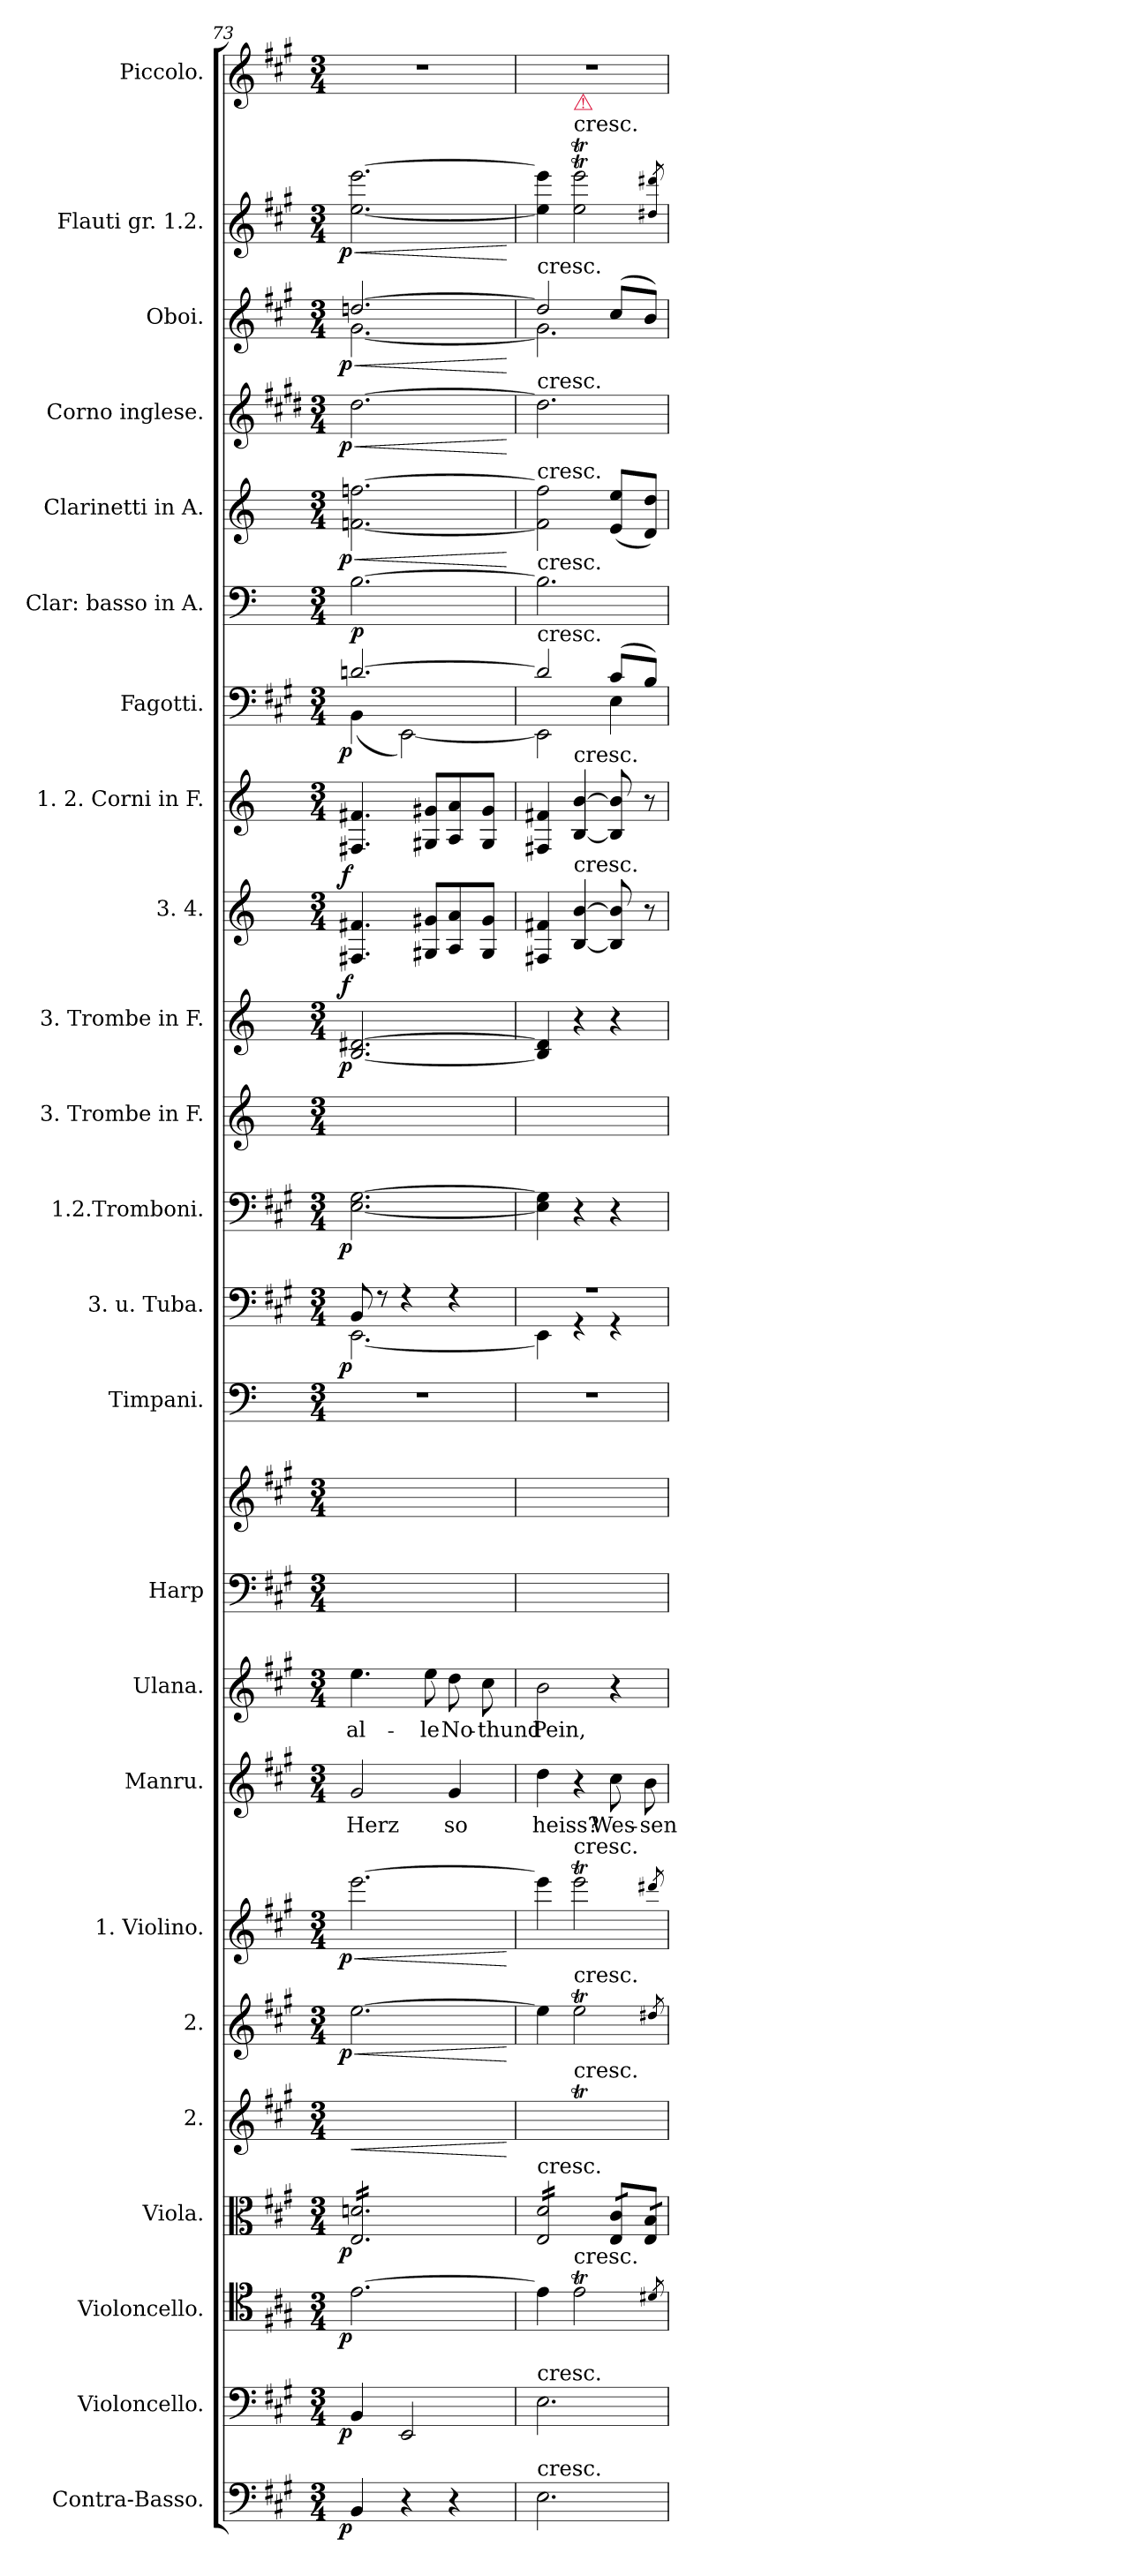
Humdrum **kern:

**kern	**dynam	**kern	**dynam	**kern	**dynam	**kern	**dynam	**kern	**dynam	**kern	**dynam	**kern	**dynam	**kern	**text	**kern	**text	**kern	**kern	**kern	**kern	**dynam	**kern	**dynam	**kern	**kern	**dynam	**kern	**dynam	**kern	**dynam	**kern	**dynam	**kern	**dynam	**kern	**dynam	**kern	**dynam	**kern	**dynam	**kern	**dynam	**kern
*part24	*part24	*part23	*part23	*part22	*part22	*part21	*part21	*part20	*part20	*part19	*part19	*part18	*part18	*part17	*part17	*part16	*part16	*part15	*part15	*part14	*part13	*part13	*part12	*part12	*part11	*part10	*part10	*part9	*part9	*part8	*part8	*part7	*part7	*part6	*part6	*part5	*part5	*part4	*part4	*part3	*part3	*part2	*part2	*part1
*staff25	*staff25	*staff24	*staff24	*staff23	*staff23	*staff22	*staff22	*staff21	*staff21	*staff20	*staff20	*staff19	*staff19	*staff18	*staff18	*staff17	*staff17	*staff16	*staff15	*staff14	*staff13	*staff13	*staff12	*staff12	*staff11	*staff10	*staff10	*staff9	*staff9	*staff8	*staff8	*staff7	*staff7	*staff6	*staff6	*staff5	*staff5	*staff4	*staff4	*staff3	*staff3	*staff2	*staff2	*staff1
*I"Contra-Basso.	*	*I"Violoncello.	*	*I"Violoncello.	*	*I"Viola.	*	*I"2.	*	*I"2.	*	*I"1. Violino.	*	*I"Manru.	*	*I"Ulana.	*	*I"Harp	*	*I"Timpani.	*I"3. u. Tuba.	*	*I"1.2.Tromboni.	*	*I"3. Trombe in F.	*I"3. Trombe in F.	*	*I"3. 4.	*	*I"1. 2. Corni in F.	*	*I"Fagotti.	*	*I"Clar: basso in A.	*	*I"Clarinetti in A.	*	*I"Corno inglese.	*	*I"Oboi.	*	*I"Flauti gr. 1.2.	*	*I"Piccolo.
*I'C.-B.	*	*	*	*	*	*I'Vl.	*	*	*	*	*	*I'1. Viol.	*	*	*	*	*	*	*	*I'Timp.	*I'3. u. Tub.	*	*I'1.2. Tromb.	*	*	*I'Trombe.	*	*	*	*I'1. 2. Corni.	*	*I'Fag.	*	*I'basso.	*	*I'1.2. Clar. A.	*	*I'Cor.ingl.	*	*I'Ob.	*	*I'Fl.	*	*
*clefF4	*	*clefF4	*	*clefC4	*	*clefC3	*	*clefG2	*	*clefG2	*	*clefG2	*	*clefG2	*	*clefG2	*	*clefF4	*clefG2	*clefF4	*clefF4	*	*clefF4	*	*clefG2	*clefG2	*	*clefG2	*	*clefG2	*	*clefF4	*	*clefF4	*	*clefG2	*	*clefG2	*	*clefG2	*	*clefG2	*	*clefG2
*	*	*	*	*	*	*	*	*	*	*	*	*	*	*ITrd8c12	*	*	*	*	*	*	*	*	*	*	*ITrd-3c-5	*ITrd-3c-5	*	*ITrd4c7	*	*ITrd4c7	*	*	*	*ITrd2c3	*	*ITrd2c3	*	*ITrd4c7	*	*	*	*	*	*
*k[f#c#g#]	*	*k[f#c#g#]	*	*k[f#c#g#]	*	*k[f#c#g#]	*	*k[f#c#g#]	*	*k[f#c#g#]	*	*k[f#c#g#]	*	*k[f#c#g#]	*	*k[f#c#g#]	*	*k[f#c#g#]	*k[f#c#g#]	*k[]	*k[f#c#g#]	*	*k[f#c#g#]	*	*k[b-]	*k[b-]	*	*k[b-]	*	*k[b-]	*	*k[f#c#g#]	*	*k[f#c#g#]	*	*k[f#c#g#]	*	*k[f#c#g#]	*	*k[f#c#g#]	*	*k[f#c#g#]	*	*k[f#c#g#]
*M3/4	*	*M3/4	*	*M3/4	*	*M3/4	*	*M3/4	*	*M3/4	*	*M3/4	*	*M3/4	*	*M3/4	*	*M3/4	*M3/4	*M3/4	*M3/4	*	*M3/4	*	*M3/4	*M3/4	*	*M3/4	*	*M3/4	*	*M3/4	*	*M3/4	*	*M3/4	*	*M3/4	*	*M3/4	*	*M3/4	*	*M3/4
=73	=73	=73	=73	=73	=73	=73	=73	=73	=73	=73	=73	=73	=73	=73	=73	=73	=73	=73	=73	=73	=73	=73	=73	=73	=73	=73	=73	=73	=73	=73	=73	=73	=73	=73	=73	=73	=73	=73	=73	=73	=73	=73	=73	=73
!	!LO:DY:b:rj	!	!LO:DY:b:rj	!	!LO:DY:b:rj	!	!LO:DY:b:rj	!	!LO:HP:b	!	!LO:HP:b	!	!LO:HP:b	!	!	!	!	!	!	!	!	!	!	!	!	!	!	!	!	!	!	!	!	!	!	!	!LO:HP:b	!	!LO:HP:b	!	!LO:HP:b	!	!LO:HP:b	!
*	*	*	*	*	*	*	*	*	*	*	*	*	*	*	*	*	*	*	*	*	*^	*	*	*	*	*	*	*	*	*	*	*^	*	*	*	*	*	*	*	*^	*	*	*	*
!	!	!	!	!	!	!	!	!	!	!	!LO:DY:n=1:b:rj	!	!LO:DY:n=1:b:rj	!	!	!	!	!	!	!	!	!	!LO:DY:b:rj	!	!LO:DY:b:rj	!	!	!LO:DY:b:rj	!	!LO:DY:b:rj	!	!LO:DY:b:rj	!	!	!LO:DY:b:rj	!	!	!	!LO:DY:n=1:b:rj	!	!LO:DY:n=1:b:rj	!	!	!LO:DY:n=1:b:rj	!	!LO:DY:n=1:b:rj	!
*	*	*	*	*	*	*tremolo	*	*	*	*	*	*	*	*	*	*	*	*	*	*	*	*	*	*	*	*	*	*	*	*	*	*	*	*	*	*	*	*	*	*	*	*	*	*	*	*	*
4BB/	p	4BB/	p	[2.e\	p	16E/ 16dn/LL	p	[2.ee\yy	<	[2.ee\	< p	[2.eee\	< p	2G#/	Herz	4.ee\	al-	2.ryy	2.ryy	2.r	8BB/	[2.EE\	p	[2.E\ [2.G#\	p	2.ryy	[2.e/ [2.g#X/	p	4.BBn/ 4.Bn/	f	4.BBn/ 4.Bn/	f	[2.dn/	(4BB\	p	[2.G#\	p	[2.dn\ [2.ddn\	< p	[2.g#\	< p	[2.ddn/	[2.g#\	< p	[2.ee\ [2.eee\	< p	2.r
.	.	.	.	.	.	16E/ 16dn/	.	.	.	.	.	.	.	.	.	.	.	.	.	.	.	.	.	.	.	.	.	.	.	.	.	.	.	.	.	.	.	.	.	.	.	.	.	.	.	.	.
.	.	.	.	.	.	16E/ 16dn/	.	.	.	.	.	.	.	.	.	.	.	.	.	.	8r	.	.	.	.	.	.	.	.	.	.	.	.	.	.	.	.	.	.	.	.	.	.	.	.	.	.
.	.	.	.	.	.	16E/ 16dn/	.	.	.	.	.	.	.	.	.	.	.	.	.	.	.	.	.	.	.	.	.	.	.	.	.	.	.	.	.	.	.	.	.	.	.	.	.	.	.	.	.
4r	.	2EE/	.	.	.	16E/ 16dn/	.	.	.	.	.	.	.	.	.	.	.	.	.	.	4r	.	.	.	.	.	.	.	.	.	.	.	.	[2EE\)	.	.	.	.	.	.	.	.	.	.	.	.	.
.	.	.	.	.	.	16E/ 16dn/	.	.	.	.	.	.	.	.	.	.	.	.	.	.	.	.	.	.	.	.	.	.	.	.	.	.	.	.	.	.	.	.	.	.	.	.	.	.	.	.	.
.	.	.	.	.	.	16E/ 16dn/	.	.	.	.	.	.	.	.	.	8ee\	-le	.	.	.	.	.	.	.	.	.	.	.	8C#X/ 8c#X/L	.	8C#X/ 8c#X/L	.	.	.	.	.	.	.	.	.	.	.	.	.	.	.	.
.	.	.	.	.	.	16E/ 16dn/	.	.	.	.	.	.	.	.	.	.	.	.	.	.	.	.	.	.	.	.	.	.	.	.	.	.	.	.	.	.	.	.	.	.	.	.	.	.	.	.	.
4r	.	.	.	.	.	16E/ 16dn/	.	.	.	.	.	.	.	4G#/	so	8dd\	No-	.	.	.	4r	.	.	.	.	.	.	.	8D/ 8d/	.	8D/ 8d/	.	.	.	.	.	.	.	.	.	.	.	.	.	.	.	.
.	.	.	.	.	.	16E/ 16dn/	.	.	.	.	.	.	.	.	.	.	.	.	.	.	.	.	.	.	.	.	.	.	.	.	.	.	.	.	.	.	.	.	.	.	.	.	.	.	.	.	.
.	.	.	.	.	.	16E/ 16dn/	.	.	.	.	.	.	.	.	.	8cc#\	-thund	.	.	.	.	.	.	.	.	.	.	.	8C#/ 8c#/J	.	8C#/ 8c#/J	.	.	.	.	.	.	.	.	.	.	.	.	.	.	.	.
.	.	.	.	.	.	16E/ 16dn/JJ	.	.	.	.	.	.	.	.	.	.	.	.	.	.	.	.	.	.	.	.	.	.	.	.	.	.	.	.	.	.	.	.	.	.	.	.	.	.	.	.	.
*	*	*	*	*	*	*	*	*	*	*	*	*	*	*	*	*	*	*	*	*	*v	*v	*	*	*	*	*	*	*	*	*	*	*v	*v	*	*	*	*	*	*	*	*v	*v	*	*	*	*
.	.	.	.	.	.	.	.	.	[	.	[	.	[	.	.	.	.	.	.	.	.	.	.	.	.	.	.	.	.	.	.	.	.	.	.	.	[	.	[	.	[	.	[	.
=74	=74	=74	=74	=74	=74	=74	=74	=74	=74	=74	=74	=74	=74	=74	=74	=74	=74	=74	=74	=74	=74	=74	=74	=74	=74	=74	=74	=74	=74	=74	=74	=74	=74	=74	=74	=74	=74	=74	=74	=74	=74	=74	=74	=74
*	*	*	*	*	*	*	*	*	*	*	*	*	*	*	*	*	*	*	*	*	*^	*	*	*	*	*	*	*	*	*	*	*^	*	*	*	*	*	*	*	*^	*	*	*	*
!	!	!	!	!	!	!	!	!	!	!	!	!	!	!	!	!	!	!	!	!	!	!	!	!	!	!	!	!	!	!	!	!	!	!	!	!	!	!	!	!	!	!LO:TX:t=cresc.	!	!	!	!	!
!	!	!	!	!	!	!	!	!	!	!	!	!	!	!	!	!	!	!	!	!	!	!	!	!	!	!	!	!	!	!	!	!	!	!	!	!	!	!	!	!LO:TX:t=cresc.	!	!	!	!	!	!	!
!	!	!	!	!	!	!	!	!	!	!	!	!	!	!	!	!	!	!	!	!	!	!	!	!	!	!	!	!	!	!	!	!	!	!	!	!	!	!LO:TX:t=cresc.	!	!	!	!	!	!	!	!	!
!	!	!	!	!	!	!	!	!	!	!	!	!	!	!	!	!	!	!	!	!	!	!	!	!	!	!	!	!	!	!	!	!	!	!	!	!LO:TX:t=cresc.	!	!	!	!	!	!	!	!	!	!	!
!	!	!	!	!	!	!	!	!	!	!	!	!	!	!	!	!	!	!	!	!	!	!	!	!	!	!	!	!	!	!	!	!	!LO:TX:t=cresc.	!	!	!	!	!	!	!	!	!	!	!	!	!	!
!	!	!	!	!	!	!LO:TX:t=cresc.	!	!	!	!	!	!	!	!	!	!	!	!	!	!	!	!	!	!	!	!	!	!	!	!	!	!	!	!	!	!	!	!	!	!	!	!	!	!	!	!	!
!	!	!LO:TX:t=cresc.	!	!	!	!	!	!	!	!	!	!	!	!	!	!	!	!	!	!	!	!	!	!	!	!	!	!	!	!	!	!	!	!	!	!	!	!	!	!	!	!	!	!	!	!	!
!LO:TX:t=cresc.	!	!	!	!	!	!	!	!	!	!	!	!	!	!	!	!	!	!	!	!	!	!	!	!	!	!	!	!	!	!	!	!	!	!	!	!	!	!	!	!	!	!	!	!	!	!	!
2.E\	.	2.E\	.	4e\]	.	16E/ 16d/LL	.	4ee\yy]	.	4ee\]	.	4eee\]	.	4d\	heiss?	2b\	Pein,	2.ryy	2.ryy	2.r	2.rA	4EE\]	.	4E]\ 4G#]\	.	2.ryy	4e]/ 4g#]/	.	4BBn/ 4Bn/	.	4BBn/ 4Bn/	.	2d/]	2EE\]	.	2.G#\]	.	2d]\ 2dd]\	.	2.g#\]	.	2dd/]	2.g#\]	.	4ee]\ 4eee]\	.	2.r
.	.	.	.	.	.	16E/ 16d/	.	.	.	.	.	.	.	.	.	.	.	.	.	.	.	.	.	.	.	.	.	.	.	.	.	.	.	.	.	.	.	.	.	.	.	.	.	.	.	.	.
.	.	.	.	.	.	16E/ 16d/	.	.	.	.	.	.	.	.	.	.	.	.	.	.	.	.	.	.	.	.	.	.	.	.	.	.	.	.	.	.	.	.	.	.	.	.	.	.	.	.	.
.	.	.	.	.	.	16E/ 16d/	.	.	.	.	.	.	.	.	.	.	.	.	.	.	.	.	.	.	.	.	.	.	.	.	.	.	.	.	.	.	.	.	.	.	.	.	.	.	.	.	.
!	!	!	!	!	!	!	!	!	!	!	!	!	!	!	!	!	!	!	!	!	!	!	!	!	!	!	!	!	!	!	!	!	!	!	!	!	!	!	!	!	!	!	!	!	!LO:TX:t=cresc.	!	!
!	!	!	!	!	!	!	!	!	!	!	!	!	!	!	!	!	!	!	!	!	!	!	!	!	!	!	!	!	!	!	!	!	!	!	!	!	!	!	!	!	!	!	!	!	!LO:TX:a:color=crimson:t=⚠	!	!
!	!	!	!	!	!	!	!	!	!	!	!	!	!	!	!	!	!	!	!	!	!	!	!	!	!	!	!	!	!	!	!LO:TX:t=cresc.	!	!	!	!	!	!	!	!	!	!	!	!	!	!	!	!
!	!	!	!	!	!	!	!	!	!	!	!	!	!	!	!	!	!	!	!	!	!	!	!	!	!	!	!	!	!LO:TX:t=cresc.	!	!	!	!	!	!	!	!	!	!	!	!	!	!	!	!	!	!
!	!	!	!	!	!	!	!	!	!	!	!	!LO:TX:t=cresc.	!	!	!	!	!	!	!	!	!	!	!	!	!	!	!	!	!	!	!	!	!	!	!	!	!	!	!	!	!	!	!	!	!	!	!
!	!	!	!	!	!	!	!	!	!	!LO:TX:t=cresc.	!	!	!	!	!	!	!	!	!	!	!	!	!	!	!	!	!	!	!	!	!	!	!	!	!	!	!	!	!	!	!	!	!	!	!	!	!
!	!	!	!	!	!	!	!	!LO:TX:t=cresc.	!	!	!	!	!	!	!	!	!	!	!	!	!	!	!	!	!	!	!	!	!	!	!	!	!	!	!	!	!	!	!	!	!	!	!	!	!	!	!
!	!	!	!	!LO:TX:t=cresc.	!	!	!	!	!	!	!	!	!	!	!	!	!	!	!	!	!	!	!	!	!	!	!	!	!	!	!	!	!	!	!	!	!	!	!	!	!	!	!	!	!	!	!
.	.	.	.	2eT\	.	16E/ 16d/	.	2eeT\yy	.	2eeT\	.	2eeeT\	.	4r	.	.	.	.	.	.	.	4rGG	.	4r	.	.	4r	.	[4E/ [4e/	.	[4E/ [4e/	.	.	.	.	.	.	.	.	.	.	.	.	.	2eeT\ 2eeeT\	.	.
.	.	.	.	.	.	16E/ 16d/	.	.	.	.	.	.	.	.	.	.	.	.	.	.	.	.	.	.	.	.	.	.	.	.	.	.	.	.	.	.	.	.	.	.	.	.	.	.	.	.	.
.	.	.	.	.	.	16E/ 16d/	.	.	.	.	.	.	.	.	.	.	.	.	.	.	.	.	.	.	.	.	.	.	.	.	.	.	.	.	.	.	.	.	.	.	.	.	.	.	.	.	.
.	.	.	.	.	.	16E/ 16d/JJ	.	.	.	.	.	.	.	.	.	.	.	.	.	.	.	.	.	.	.	.	.	.	.	.	.	.	.	.	.	.	.	.	.	.	.	.	.	.	.	.	.
.	.	.	.	.	.	16E/ 16c#/LL	.	.	.	.	.	.	.	8c#\	Wes-	4r	.	.	.	.	.	4rGG	.	4r	.	.	4r	.	8E]/ 8e]/	.	8E]/ 8e]/	.	(8c#/L	4E\	.	.	.	(>8c#/ 8cc#/L	.	.	.	(8cc#/L	.	.	.	.	.
.	.	.	.	.	.	16E/ 16c#/	.	.	.	.	.	.	.	.	.	.	.	.	.	.	.	.	.	.	.	.	.	.	.	.	.	.	.	.	.	.	.	.	.	.	.	.	.	.	.	.	.
.	.	.	.	.	.	16E/ 16B/	.	.	.	.	.	.	.	8B\	-sen	.	.	.	.	.	.	.	.	.	.	.	.	.	8r	.	8r	.	8B/J)	.	.	.	.	8B/ 8b/J)	.	.	.	8b/J)	.	.	.	.	.
.	.	.	.	.	.	16E/ 16B/JJ	.	.	.	.	.	.	.	.	.	.	.	.	.	.	.	.	.	.	.	.	.	.	.	.	.	.	.	.	.	.	.	.	.	.	.	.	.	.	.	.	.
*	*	*	*	*	*	*Xtremolo	*	*	*	*	*	*	*	*	*	*	*	*	*	*	*	*	*	*	*	*	*	*	*	*	*	*	*	*	*	*	*	*	*	*	*	*	*	*	*	*	*
*	*	*	*	*	*	*	*	*	*	*	*	*	*	*	*	*	*	*	*	*	*v	*v	*	*	*	*	*	*	*	*	*	*	*v	*v	*	*	*	*	*	*	*	*v	*v	*	*	*	*
.	.	.	.	8qd#X/	.	.	.	8qdd#X/yy	.	8qdd#X/	.	8qddd#X/	.	.	.	.	.	.	.	.	.	.	.	.	.	.	.	.	.	.	.	.	.	.	.	.	.	.	.	.	.	8qdd#X/ 8qddd#X/	.	.
=	=	=	=	=	=	=	=	=	=	=	=	=	=	=	=	=	=	=	=	=	=	=	=	=	=	=	=	=	=	=	=	=	=	=	=	=	=	=	=	=	=	=	=	=
*-	*-	*-	*-	*-	*-	*-	*-	*-	*-	*-	*-	*-	*-	*-	*-	*-	*-	*-	*-	*-	*-	*-	*-	*-	*-	*-	*-	*-	*-	*-	*-	*-	*-	*-	*-	*-	*-	*-	*-	*-	*-	*-	*-	*-
